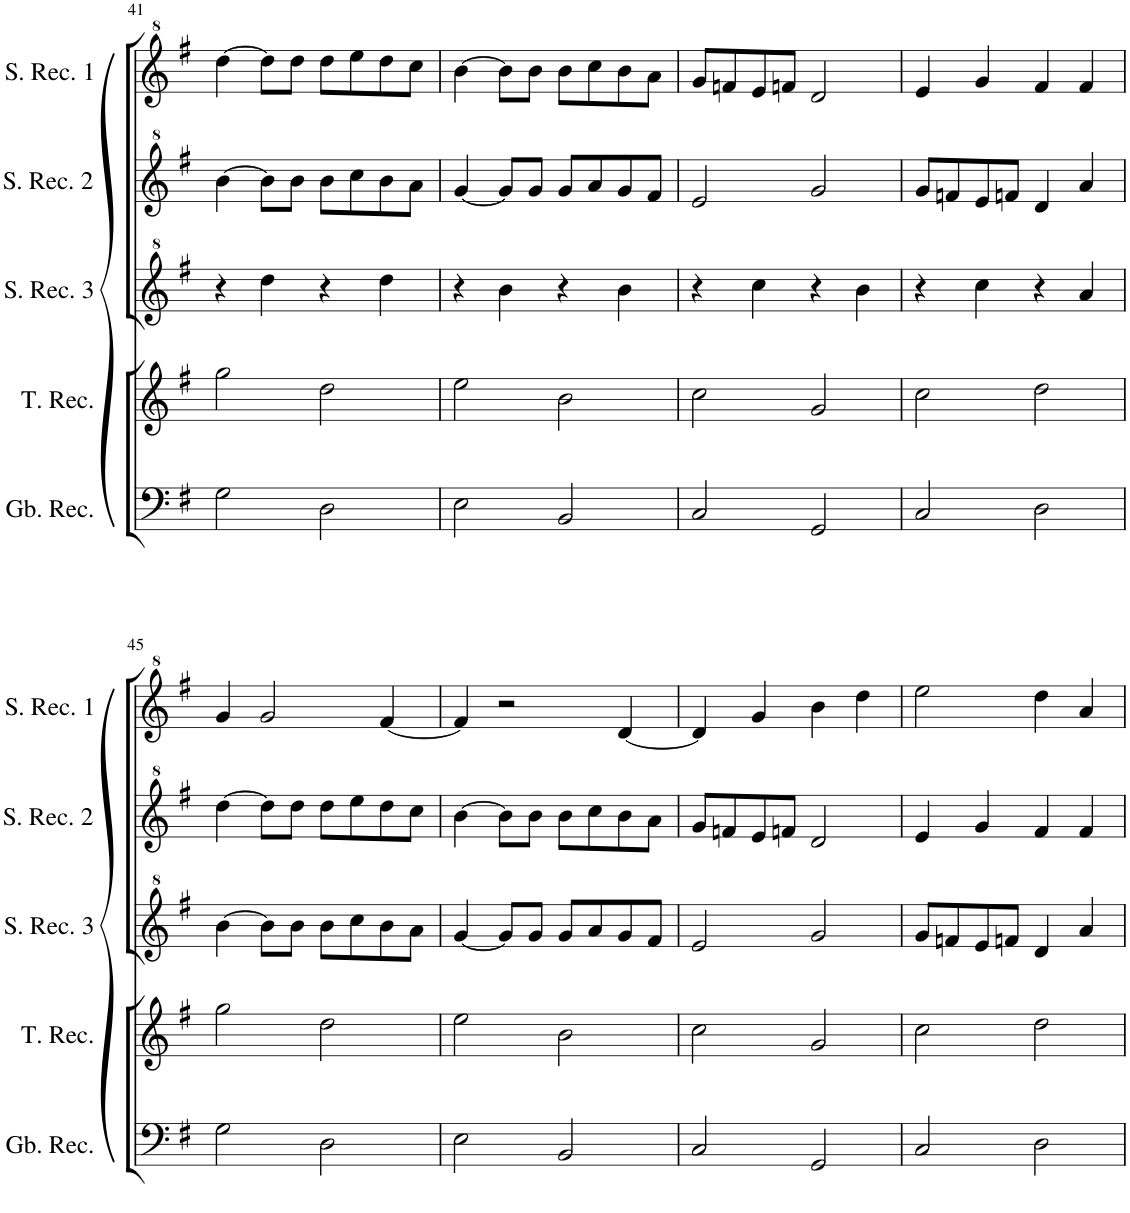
**kern	**kern	**kern	**kern	**kern
*part5	*part4	*part3	*part2	*part1
*staff5	*staff4	*staff3	*staff2	*staff1
*I"Greatbass Recorder	*I"Tenor Recorder	*I"Soprano Recorder 3	*I"Soprano Recorder 2	*I"Soprano Recorder 1
*I'Gb. Rec.	*I'T. Rec.	*I'S. Rec. 3	*I'S. Rec. 2	*I'S. Rec. 1
!!LO:PB:g=z
*clefF4	*clefG2	*clefG^2	*clefG^2	*clefG^2
*Trd-7c-12	*	*	*	*
*k[f#]	*k[f#]	*k[f#]	*k[f#]	*k[f#]
*M4/4	*M4/4	*M4/4	*M4/4	*M4/4
=41	=41	=41	=41	=41
2G\	2gg\	4r	[4bb\	[4ddd\
.	.	4ddd\	8bb\L]	8ddd\L]
.	.	.	8bb\J	8ddd\J
2D\	2dd\	4r	8bb\L	8ddd\L
.	.	.	8ccc\	8eee\
.	.	4ddd\	8bb\	8ddd\
.	.	.	8aa\J	8ccc\J
=42	=42	=42	=42	=42
2E\	2ee\	4r	[4gg/	[4bb\
.	.	4bb\	8gg/L]	8bb\L]
.	.	.	8gg/J	8bb\J
2BB/	2b\	4r	8gg/L	8bb\L
.	.	.	8aa/	8ccc\
.	.	4bb\	8gg/	8bb\
.	.	.	8ff#/J	8aa\J
=43	=43	=43	=43	=43
2C/	2cc\	4r	2ee/	8gg/L
.	.	.	.	8ffn/
.	.	4ccc\	.	8ee/
.	.	.	.	8ffn/J
2GG/	2g/	4r	2gg/	2dd/
.	.	4bb\	.	.
=44	=44	=44	=44	=44
2C/	2cc\	4r	8gg/L	4ee/
.	.	.	8ffn/	.
.	.	4ccc\	8ee/	4gg/
.	.	.	8ffn/J	.
2D\	2dd\	4r	4dd/	4ff#/
.	.	4aa/	4aa/	4ff#/
!!LO:LB:g=z
=45	=45	=45	=45	=45
2G\	2gg\	[4bb\	[4ddd\	4gg/
.	.	8bb\L]	8ddd\L]	2gg/
.	.	8bb\J	8ddd\J	.
2D\	2dd\	8bb\L	8ddd\L	.
.	.	8ccc\	8eee\	.
.	.	8bb\	8ddd\	[4ff#/
.	.	8aa\J	8ccc\J	.
=46	=46	=46	=46	=46
2E\	2ee\	[4gg/	[4bb\	4ff#/]
.	.	8gg/L]	8bb\L]	2r
.	.	8gg/J	8bb\J	.
2BB/	2b\	8gg/L	8bb\L	.
.	.	8aa/	8ccc\	.
.	.	8gg/	8bb\	[4dd/
.	.	8ff#/J	8aa\J	.
=47	=47	=47	=47	=47
2C/	2cc\	2ee/	8gg/L	4dd/]
.	.	.	8ffn/	.
.	.	.	8ee/	4gg/
.	.	.	8ffn/J	.
2GG/	2g/	2gg/	2dd/	4bb\
.	.	.	.	4ddd\
=48	=48	=48	=48	=48
2C/	2cc\	8gg/L	4ee/	2eee\
.	.	8ffn/	.	.
.	.	8ee/	4gg/	.
.	.	8ffn/J	.	.
2D\	2dd\	4dd/	4ff#/	4ddd\
.	.	4aa/	4ff#/	4aa/
=	=	=	=	=
*-	*-	*-	*-	*-
